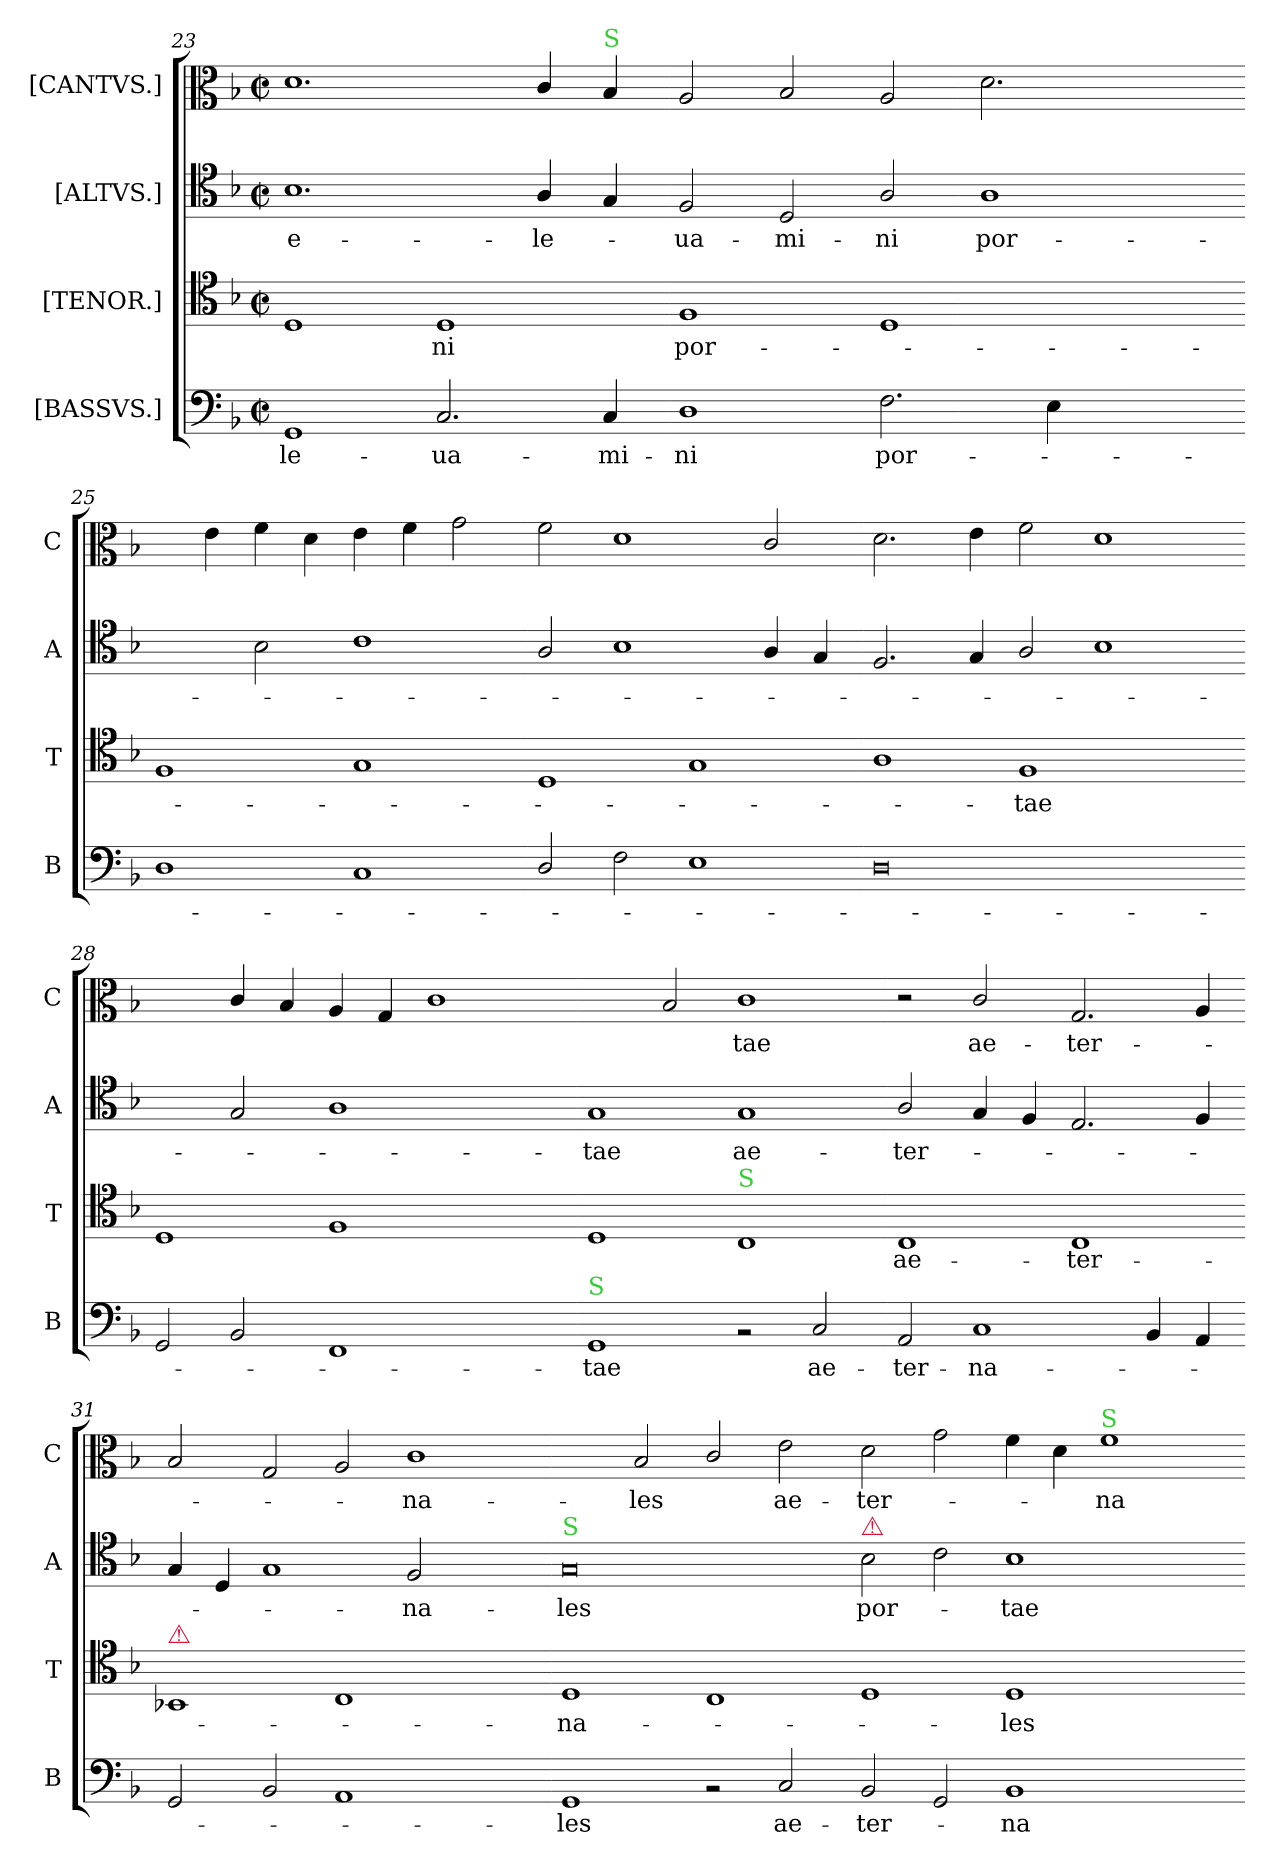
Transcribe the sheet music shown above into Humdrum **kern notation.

**kern	**text	**kern	**text	**kern	**text	**kern	**text
*part4	*part4	*part3	*part3	*part2	*part2	*part1	*part1
*staff4	*staff4	*staff3	*staff3	*staff2	*staff2	*staff1	*staff1
*I"[BASSVS.]	*	*I"[TENOR.]	*	*I"[ALTVS.]	*	*I"[CANTVS.]	*
*I'B	*	*I'T	*	*I'A	*	*I'C	*
*clefF4	*	*clefC4	*	*clefC4	*	*clefC3	*
*k[b-]	*	*k[b-]	*	*k[b-]	*	*k[b-]	*
*M2/1	*	*M2/1	*	*M2/1	*	*M2/1	*
*met(c|)	*	*met(c|)	*	*met(c|)	*	*met(c|)	*
=23	=23	=23	=23	=23	=23	=23	=23
!	!	!	!	!	!LO:LY:i	!	!
1GG	-le-	1D	.	1.B-	e-	1.d	.
2.C/	-ua-	1D	-ni	.	.	.	.
!	!	!	!	!	!LO:LY:i	!	!
.	.	.	.	4A/	-le-	4c/	.
!	!	!	!	!	!	!LO:TX:a:color=limegreen:t=S	!
4C/	-mi-	.	.	4G/	.	4B-/	.
=24-	=24-	=24-	=24-	=24-	=24-	=24-	=24-
!	!	!	!	!	!LO:LY:i	!	!
1D	-ni	1F	por-	2F/	-ua-	2A/	.
!	!	!	!	!	!LO:LY:i	!	!
.	.	.	.	2D/	-mi-	2B-/	.
!	!	!	!	!	!LO:LY:i	!	!
2.F\	por-	1D	.	2A/	-ni	2A/	.
.	.	.	.	1A\	por-	2.d\	.
4E\	.	.	.	.	.	.	.
2ryy	.	2ryy	.	.	.	.	.
.	.	.	.	.	.	4ryy	.
=25-	=25-	=25-	=25-	=25-	=25-	=25-	=25-
1D	.	1F	.	2ryy	.	4ryy	.
.	.	.	.	.	.	4e\	.
.	.	.	.	2B-\	.	4f\	.
.	.	.	.	.	.	4d\	.
1C	.	1G	.	1c	.	4e\	.
.	.	.	.	.	.	4f\	.
.	.	.	.	.	.	2g\	.
=26-	=26-	=26-	=26-	=26-	=26-	=26-	=26-
2D/	.	1D	.	2A/	.	2f\	.
2F\	.	.	.	1B-	.	1d	.
1E	.	1G	.	.	.	.	.
.	.	.	.	4A/	.	2c/	.
.	.	.	.	4G/	.	.	.
=27-	=27-	=27-	=27-	=27-	=27-	=27-	=27-
0D	.	1A	.	2.F/	.	2.d\	.
.	.	.	.	4G/	.	4e\	.
.	.	1F	-tae	2A/	.	2f\	.
.	.	.	.	1B-\	.	1d\	.
2ryy	.	2ryy	.	.	.	.	.
=28-	=28-	=28-	=28-	=28-	=28-	=28-	=28-
2GG/	.	1D	.	2ryy	.	2ryy	.
2BB-/	.	.	.	2G/	.	4c/	.
.	.	.	.	.	.	4B-/	.
1FF	.	1F	.	1A	.	4A/	.
.	.	.	.	.	.	4G/	.
.	.	.	.	.	.	1c\	.
2ryy	.	2ryy	.	2ryy	.	.	.
=29-	=29-	=29-	=29-	=29-	=29-	=29-	=29-
!LO:TX:a:color=limegreen:t=S	!	!	!	!	!	!	!
1GG	tae	1D	.	1G	-tae	2ryy	.
.	.	.	.	.	.	2B-/	.
!	!	!LO:TX:a:color=limegreen:t=S	!	!	!	!	!
2rBB	.	1C	.	1G	ae-	1c	-tae
2C/	ae-	.	.	.	.	.	.
=30-	=30-	=30-	=30-	=30-	=30-	=30-	=30-
2AA/	-ter-	1C	ae-	2A/	-ter-	2r	.
1C	-na-	.	.	4G/	.	2c/	ae-
.	.	.	.	4F/	.	.	.
.	.	1C	-ter-	2.E/	.	2.G/	-ter-
4BB-/	.	.	.	.	.	.	.
4AA/	.	.	.	4F/	.	4A/	.
=31-	=31-	=31-	=31-	=31-	=31-	=31-	=31-
!	!	!LO:TX:a:color=crimson:t=⚠	!	!	!	!	!
2GG/	.	1BB-X	.	4G/	.	2B-/	.
.	.	.	.	4D/	.	.	.
2BB-/	.	.	.	1G	.	2G/	.
1AA	.	1C	.	.	.	2A/	.
.	.	.	.	2F/	na-	1c\	-na-
2ryy	.	2ryy	.	2ryy	.	.	.
=32-	=32-	=32-	=32-	=32-	=32-	=32-	=32-
!	!	!	!	!LO:TX:a:color=limegreen:t=S	!	!	!
1GG	-les	1D	-na-	0G	-les	2ryy	.
.	.	.	.	.	.	2B-/	-les
2rBB	.	1C	.	.	.	2c/	.
!	!LO:LY:i	!	!	!	!	!	!LO:LY:i
2C/	ae-	.	.	.	.	2e\	ae-
=33-	=33-	=33-	=33-	=33-	=33-	=33-	=33-
!	!	!	!	!LO:TX:a:color=crimson:t=⚠	!	!	!
!	!LO:LY:i	!	!	!	!	!	!LO:LY:i
2BB-/	-ter-	1D	.	2B-\	por-	2d\	-ter-
2GG/	.	.	.	2c\	.	2g\	.
!	!LO:LY:i	!	!	!	!	!	!
1BB-	-na-	1D	les	1B-	-tae	4f\	.
.	.	.	.	.	.	4d\	.
!	!	!	!	!	!	!LO:TX:a:color=limegreen:t=S	!
!	!	!	!	!	!	!	!LO:LY:i
.	.	.	.	.	.	1f\	-na-
2ryy	.	2ryy	.	2ryy	.	.	.
=-	=-	=-	=-	=-	=-	=-	=-
*-	*-	*-	*-	*-	*-	*-	*-
